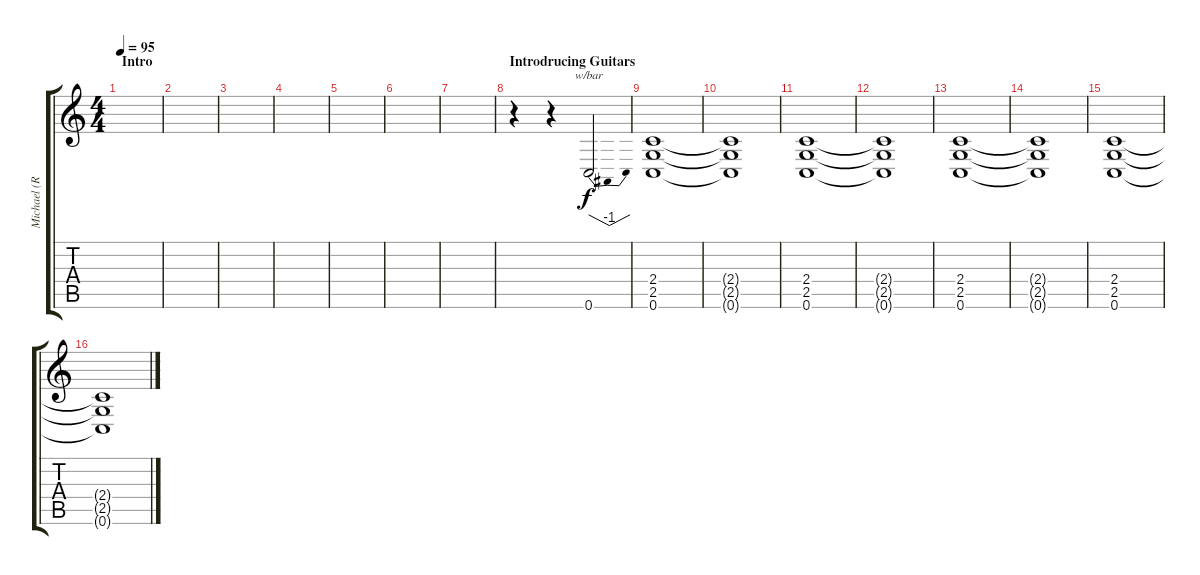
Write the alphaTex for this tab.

\track ("Michael (R)" "Michael (R") {instrument overdrivenguitar}
\staff {score tabs}
\tuning (C4 G3 Eb3 Bb2 F2 C2) {hide}
\ts (4 4)
\section ("" "Intro")
\tempo 95
\clef g2
\ks c
|
|
|
|
|
|
|
\section ("" "Introdrucing Guitars")
r.4 r.4 0.6.2{tbe (dip default 0 0 30 -4 60 0)} |
(2.4 2.5 0.6).1 |
(2.4{t} 2.5{t} 0.6{t}).1 |
(2.4 2.5 0.6).1 |
(2.4{t} 2.5{t} 0.6{t}).1 |
(2.4 2.5 0.6).1 |
(2.4{t} 2.5{t} 0.6{t}).1 |
(2.4 2.5 0.6).1 |
(2.4{t} 2.5{t} 0.6{t}).1
